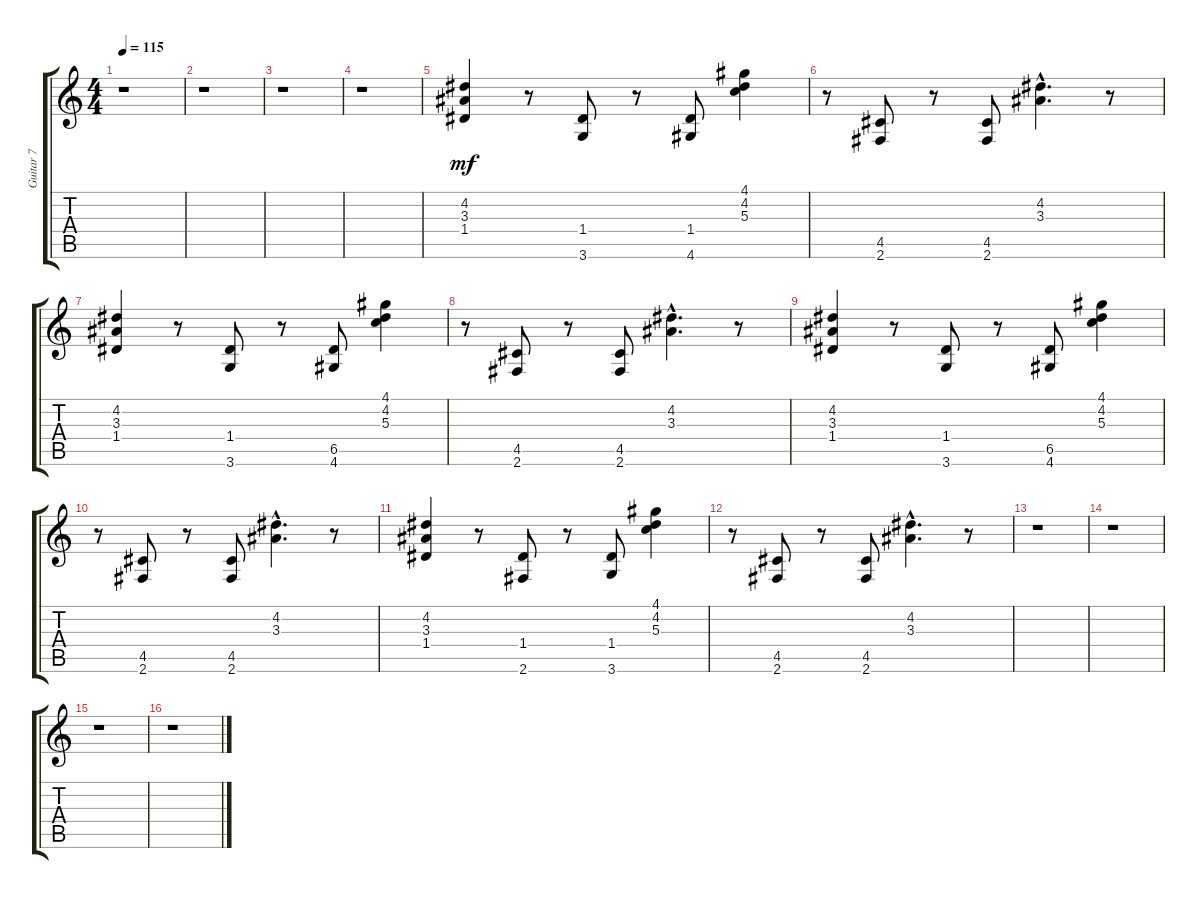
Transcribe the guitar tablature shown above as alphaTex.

\track ("Guitar 7" "Guitar 7") {instrument distortionguitar}
\staff {score tabs}
\tuning (E4 B3 G3 D3 A2 E2) {hide}
\ts (4 4)
\tempo 115
\clef g2
\ks c
r.1{dy mf} |
r.1 |
r.1 |
r.1 |
(4.2 3.3 1.4).4 r.8 (1.4 3.6).8 r.8 (1.4 4.6).8 (4.1 4.2 5.3).4 |
r.8 (4.5 2.6).8 r.8 (4.5 2.6).8 (4.2{hac} 3.3{hac}).4{d} r.8 |
(4.2 3.3 1.4).4 r.8 (1.4 3.6).8 r.8 (6.5 4.6).8 (4.1 4.2 5.3).4 |
r.8 (4.5 2.6).8 r.8 (4.5 2.6).8 (4.2{hac} 3.3{hac}).4{d} r.8 |
(4.2 3.3 1.4).4 r.8 (1.4 3.6).8 r.8 (6.5 4.6).8 (4.1 4.2 5.3).4 |
r.8 (4.5 2.6).8 r.8 (4.5 2.6).8 (4.2{hac} 3.3{hac}).4{d} r.8 |
(4.2 3.3 1.4).4 r.8 (1.4 2.6).8 r.8 (1.4 3.6).8 (4.1 4.2 5.3).4 |
r.8 (4.5 2.6).8 r.8 (4.5 2.6).8 (4.2{hac} 3.3{hac}).4{d} r.8 |
r.1 |
r.1 |
r.1 |
r.1
